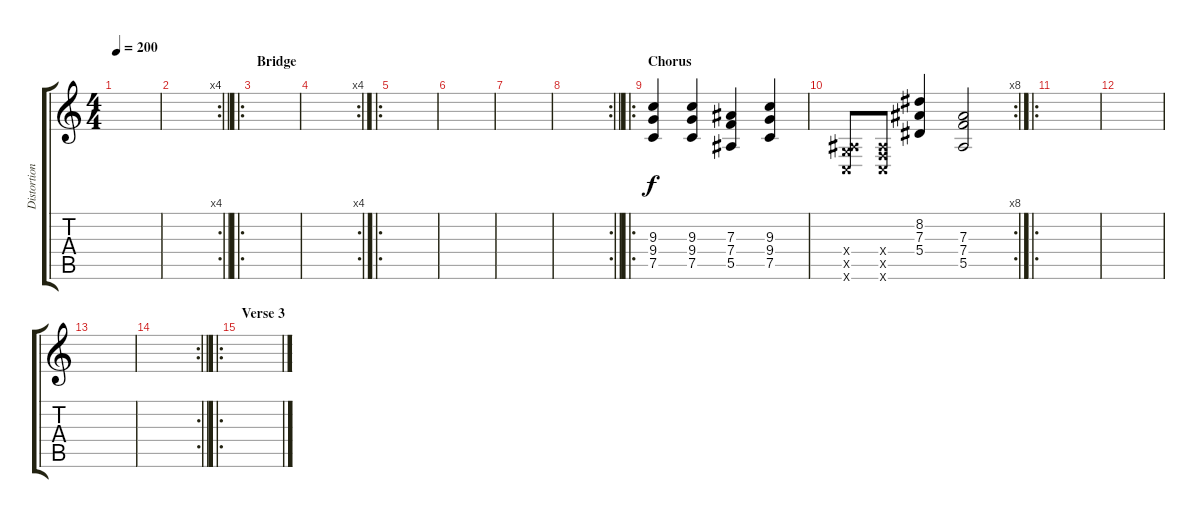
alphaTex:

\track ("Distortion" "Distortion") {instrument distortionguitar}
\staff {score tabs}
\tuning (C4 G3 Eb3 Bb2 F2 C2) {hide}
\ts (4 4)
\tempo 200
\clef g2
\ks c
|
\rc 4
\barLineRight lightlight
|
\ro
\section ("" "Bridge")
|
\rc 4
|
\ro
|
|
|
\rc 2
\barLineRight lightlight
|
\ro
\section ("" "Chorus")
(9.3 9.4 7.5).4 (9.3 9.4 7.5).4 (7.3 7.4 5.5).4 (9.3 9.4 7.5).4 |
\rc 8
(0.4{x} 2.5{x} 0.6{x}).8 (0.4{x} 0.5{x} 0.6{x}).8 (8.2 7.3 5.4).4 (7.3 7.4 5.5).2 |
\ro
|
|
|
\rc 2
\barLineRight lightlight
|
\ro
\section ("" "Verse 3")
